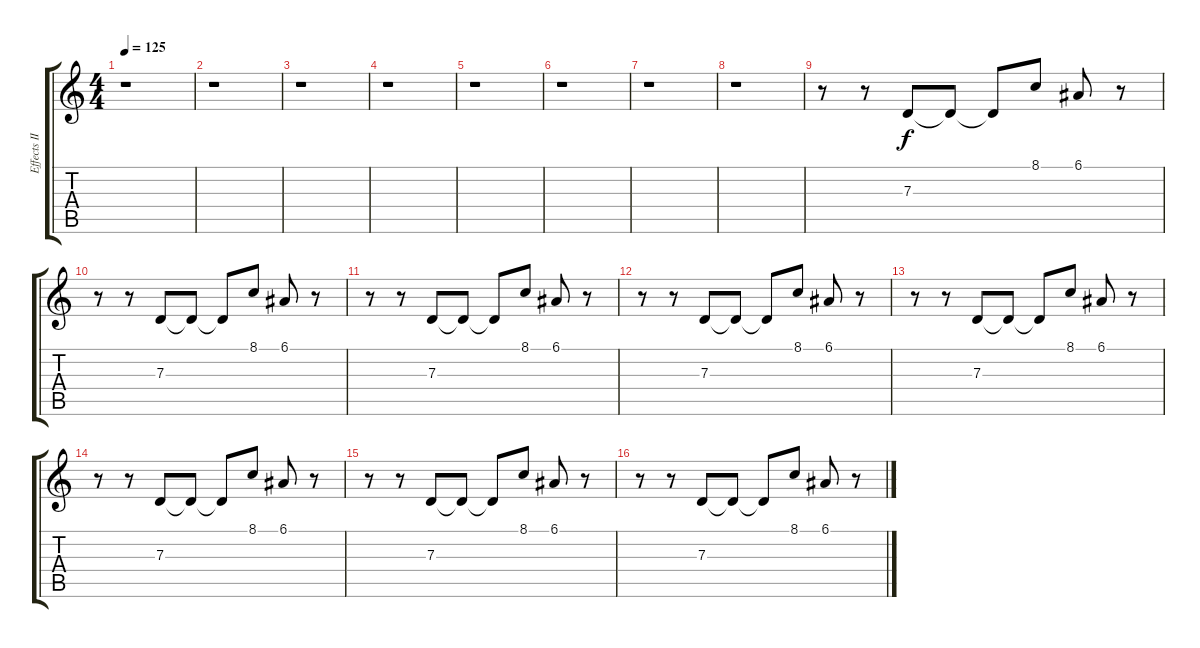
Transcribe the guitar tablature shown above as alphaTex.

\track ("Effects II" "Effects II") {instrument pad5bowed}
\staff {score tabs}
\tuning (E4 B3 G3 D3 A2 E2) {hide}
\ts (4 4)
\tempo 125
\clef g2
\ks c
r.1{dy f} |
r.1 |
r.1 |
r.1 |
r.1 |
r.1 |
r.1 |
r.1 |
r.8 r.8 7.3.8 7.3{t}.8 7.3{t}.8 8.1.8 6.1.8 r.8 |
r.8 r.8 7.3.8 7.3{t}.8 7.3{t}.8 8.1.8 6.1.8 r.8 |
r.8 r.8 7.3.8 7.3{t}.8 7.3{t}.8 8.1.8 6.1.8 r.8 |
r.8 r.8 7.3.8 7.3{t}.8 7.3{t}.8 8.1.8 6.1.8 r.8 |
r.8 r.8 7.3.8 7.3{t}.8 7.3{t}.8 8.1.8 6.1.8 r.8 |
r.8 r.8 7.3.8 7.3{t}.8 7.3{t}.8 8.1.8 6.1.8 r.8 |
r.8 r.8 7.3.8 7.3{t}.8 7.3{t}.8 8.1.8 6.1.8 r.8 |
r.8 r.8 7.3.8 7.3{t}.8 7.3{t}.8 8.1.8 6.1.8 r.8
